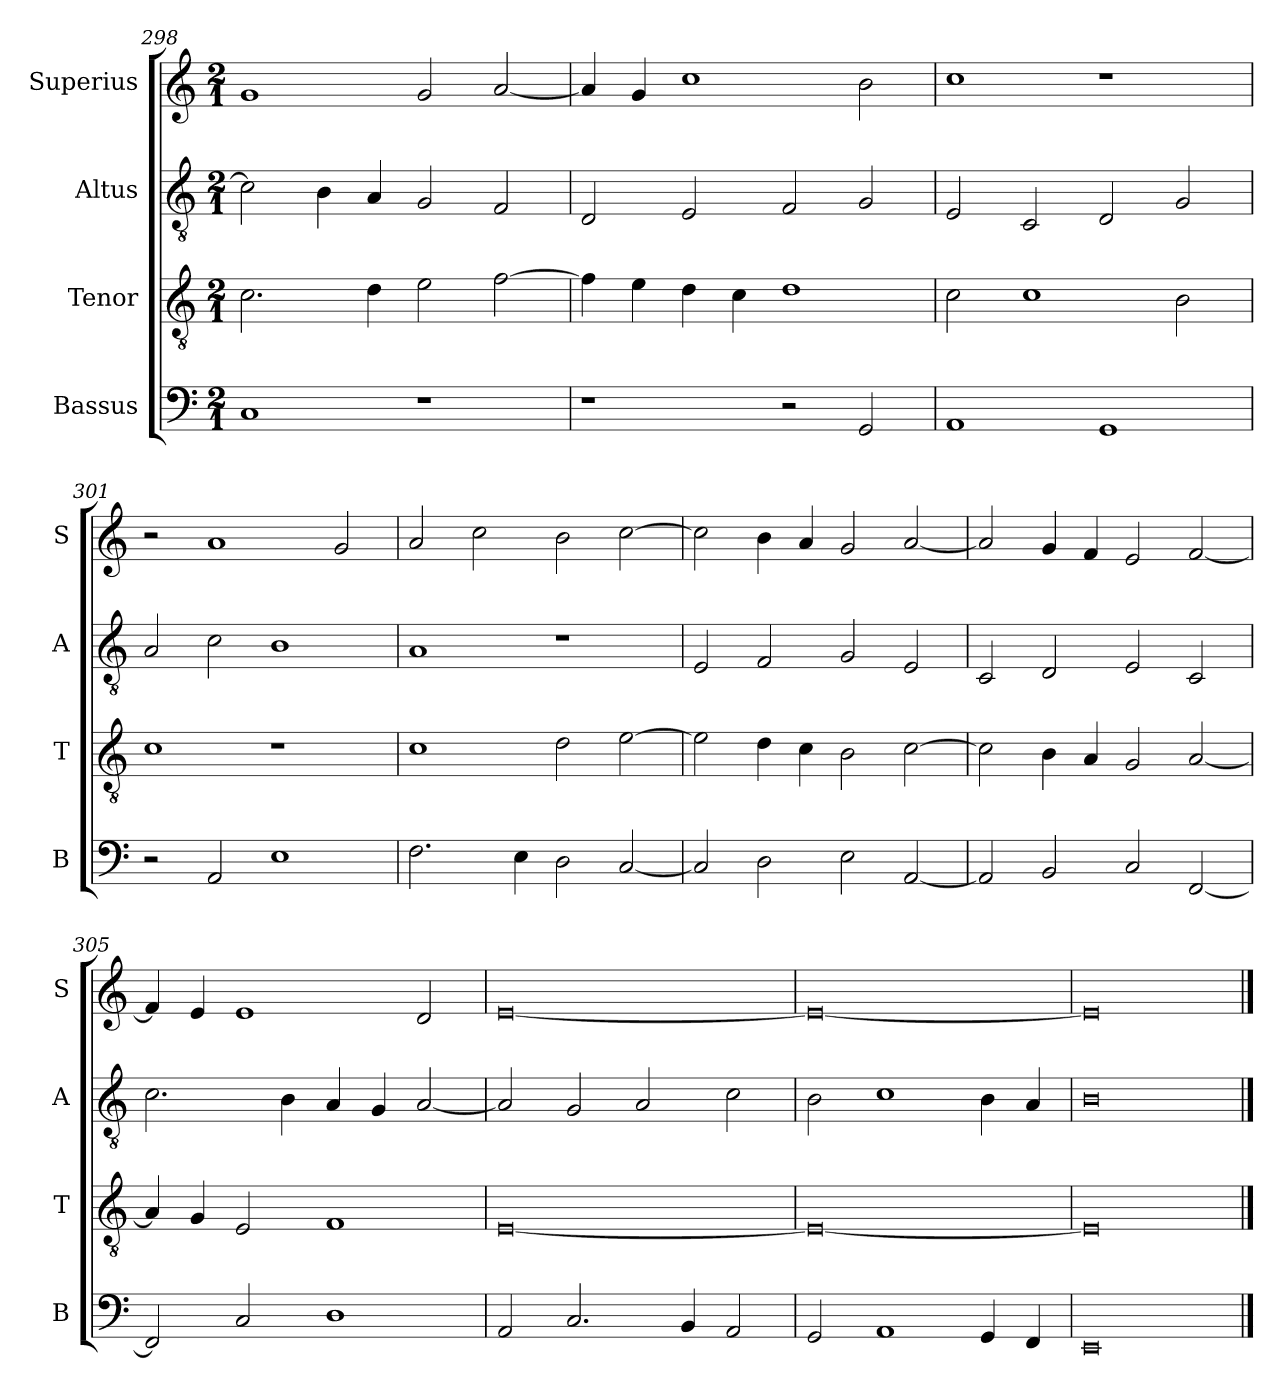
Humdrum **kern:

**kern	**kern	**kern	**kern
*part4	*part3	*part2	*part1
*staff4	*staff3	*staff2	*staff1
*I"Bassus	*I"Tenor	*I"Altus	*I"Superius
*I'B	*I'T	*I'A	*I'S
*clefF4	*clefGv2	*clefGv2	*clefG2
*k[]	*k[]	*k[]	*k[]
*M2/1	*M2/1	*M2/1	*M2/1
=298	=298	=298	=298
1C	2.c\	2c\]	1g
.	.	4B\	.
.	4d\	4A/	.
1r	2e\	2G/	2g/
.	[2f\	2F/	[2a/
=299	=299	=299	=299
1r	4f\]	2D/	4a/]
.	4e\	.	4g/
.	4d\	2E/	1cc
.	4c\	.	.
2r	1d	2F/	.
2GG/	.	2G/	2b\
=300	=300	=300	=300
1AA	2c\	2E/	1cc
.	1c	2C/	.
1GG	.	2D/	1r
.	2B\	2G/	.
=301	=301	=301	=301
2r	1c	2A/	2r
2AA/	.	2c\	1a
1E	1r	1B	.
.	.	.	2g/
=302	=302	=302	=302
2.F\	1c	1A	2a/
.	.	.	2cc\
4E\	.	.	.
2D\	2d\	1r	2b\
[2C/	[2e\	.	[2cc\
=303	=303	=303	=303
2C/]	2e\]	2E/	2cc\]
2D\	4d\	2F/	4b\
.	4c\	.	4a/
2E\	2B\	2G/	2g/
[2AA/	[2c\	2E/	[2a/
=304	=304	=304	=304
2AA/]	2c\]	2C/	2a/]
2BB/	4B\	2D/	4g/
.	4A/	.	4f/
2C/	2G/	2E/	2e/
[2FF/	[2A/	2C/	[2f/
=305	=305	=305	=305
2FF/]	4A/]	2.c\	4f/]
.	4G/	.	4e/
2C/	2E/	.	1e
.	.	4B\	.
1D	1F	4A/	.
.	.	4G/	.
.	.	[2A/	2d/
=306	=306	=306	=306
2AA/	[0E	2A/]	[0e
2.C/	.	2G/	.
.	.	2A/	.
4BB/	.	.	.
2AA/	.	2c\	.
=307	=307	=307	=307
2GG/	0E_	2B\	0e_
1AA	.	1c	.
4GG/	.	4B\	.
4FF/	.	4A/	.
=308	=308	=308	=308
0EE	0E]	0B	0e]
==	==	==	==
*-	*-	*-	*-
